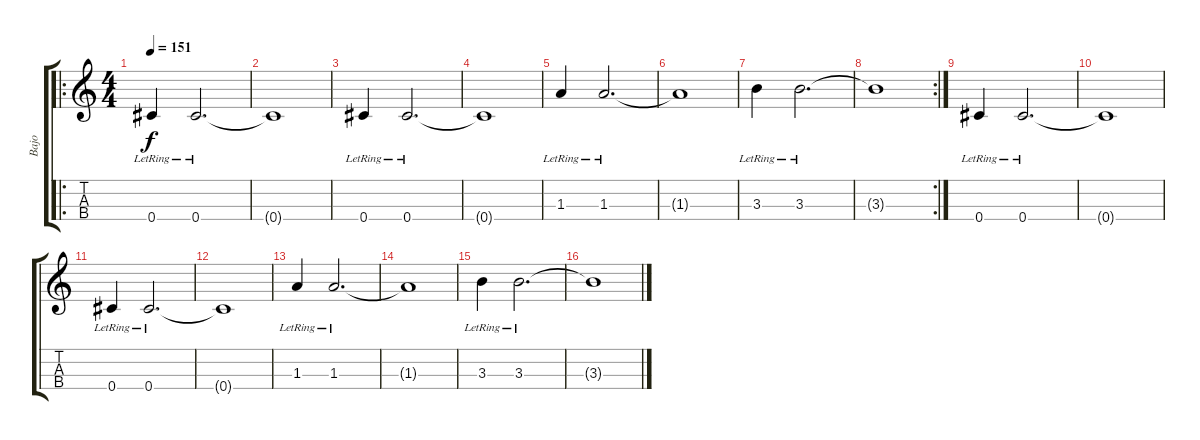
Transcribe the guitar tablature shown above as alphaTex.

\track ("Bajo" "Bajo") {instrument electricbasspick}
\staff {score tabs}
\tuning (Bb4 Eb4 Ab3 Db3) {hide}
\ro
\ts (4 4)
\tempo 151
\clef g2
\ks c
0.4{lr}.4{dy f} 0.4{lr}.2{d} |
0.4{t}.1 |
0.4{lr}.4 0.4{lr}.2{d} |
0.4{t}.1 |
1.3{lr}.4 1.3{lr}.2{d} |
1.3{t}.1 |
3.3{lr}.4 3.3{lr}.2{d} |
\rc 2
3.3{t}.1 |
0.4{lr}.4 0.4{lr}.2{d} |
0.4{t}.1 |
0.4{lr}.4 0.4{lr}.2{d} |
0.4{t}.1 |
1.3{lr}.4 1.3{lr}.2{d} |
1.3{t}.1 |
3.3{lr}.4 3.3{lr}.2{d} |
3.3{t}.1
